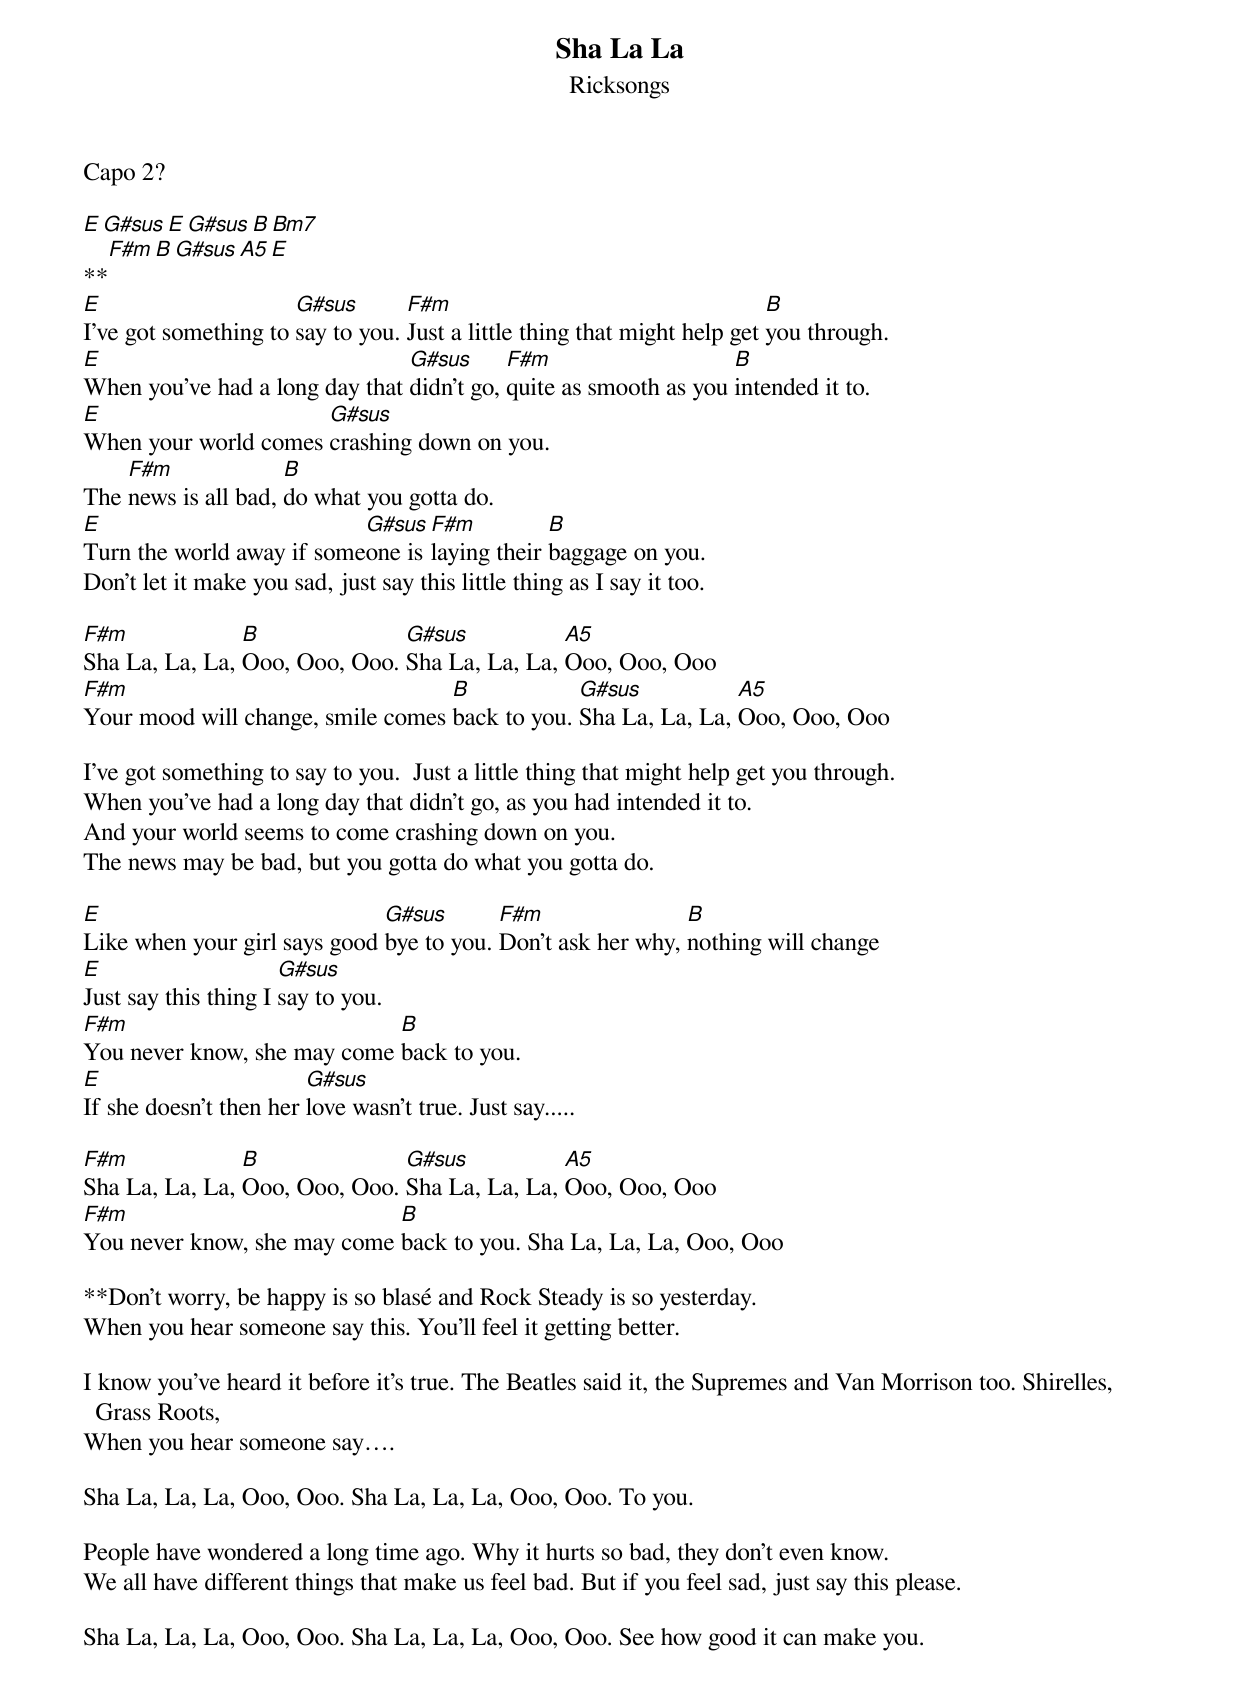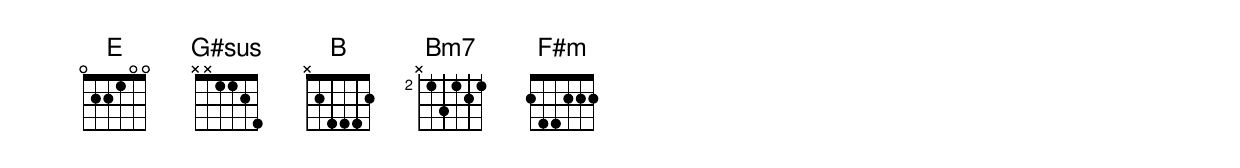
{title:Sha La La}
{subtitle:Ricksongs}
Capo 2?

[E][G#sus][E][G#sus][B][Bm7]
**[F#m][B][G#sus][A5][E]
[E]I’ve got something to [G#sus]say to you. [F#m]Just a little thing that might help get [B]you through.
[E]When you’ve had a long day that [G#sus]didn’t go, [F#m]quite as smooth as you [B]intended it to.
[E]When your world comes [G#sus]crashing down on you.
The [F#m]news is all bad, [B]do what you gotta do.
[E]Turn the world away if some[G#sus]one is [F#m]laying their [B]baggage on you.
Don’t let it make you sad, just say this little thing as I say it too.

[F#m]Sha La, La, La, [B]Ooo, Ooo, Ooo. [G#sus]Sha La, La, La, [A5]Ooo, Ooo, Ooo
[F#m]Your mood will change, smile comes [B]back to you. [G#sus]Sha La, La, La, [A5]Ooo, Ooo, Ooo

I’ve got something to say to you.  Just a little thing that might help get you through.
When you’ve had a long day that didn’t go, as you had intended it to.
And your world seems to come crashing down on you.
The news may be bad, but you gotta do what you gotta do.

[E]Like when your girl says good [G#sus]bye to you. [F#m]Don’t ask her why, [B]nothing will change
[E]Just say this thing I [G#sus]say to you.
[F#m]You never know, she may come [B]back to you.
[E]If she doesn’t then her [G#sus]love wasn’t true. Just say.....

[F#m]Sha La, La, La, [B]Ooo, Ooo, Ooo. [G#sus]Sha La, La, La, [A5]Ooo, Ooo, Ooo
[F#m]You never know, she may come [B]back to you. Sha La, La, La, Ooo, Ooo

**Don’t worry, be happy is so blasé and Rock Steady is so yesterday.
When you hear someone say this. You’ll feel it getting better.

I know you’ve heard it before it’s true. The Beatles said it, the Supremes and Van Morrison too. Shirelles, Grass Roots,
When you hear someone say….

Sha La, La, La, Ooo, Ooo. Sha La, La, La, Ooo, Ooo. To you.

People have wondered a long time ago. Why it hurts so bad, they don’t even know.
We all have different things that make us feel bad. But if you feel sad, just say this please.

Sha La, La, La, Ooo, Ooo. Sha La, La, La, Ooo, Ooo. See how good it can make you.
